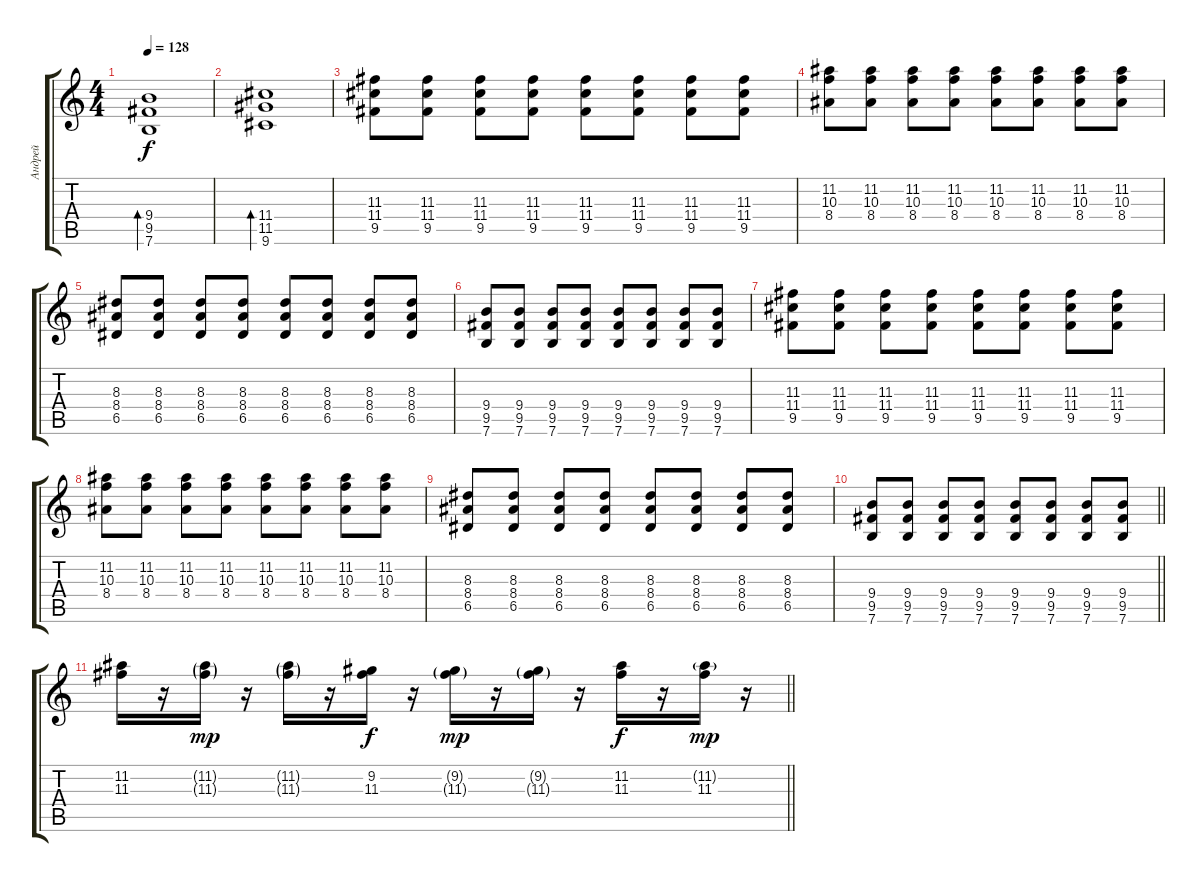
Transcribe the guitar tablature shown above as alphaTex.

\track ("Андрей" "Андрей") {instrument distortionguitar}
\staff {score tabs}
\tuning (E4 B3 G3 D3 A2 E2) {hide}
\ts (4 4)
\tempo 128
\clef g2
\ks c
(9.4 9.5 7.6).1{bd 240 dy f} |
(11.4 11.5 9.6).1{bd 240} |
(11.3 11.4 9.5).8 (11.3 11.4 9.5).8 (11.3 11.4 9.5).8 (11.3 11.4 9.5).8 (11.3 11.4 9.5).8 (11.3 11.4 9.5).8 (11.3 11.4 9.5).8 (11.3 11.4 9.5).8 |
(11.2 10.3 8.4).8 (11.2 10.3 8.4).8 (11.2 10.3 8.4).8 (11.2 10.3 8.4).8 (11.2 10.3 8.4).8 (11.2 10.3 8.4).8 (11.2 10.3 8.4).8 (11.2 10.3 8.4).8 |
(8.3 8.4 6.5).8 (8.3 8.4 6.5).8 (8.3 8.4 6.5).8 (8.3 8.4 6.5).8 (8.3 8.4 6.5).8 (8.3 8.4 6.5).8 (8.3 8.4 6.5).8 (8.3 8.4 6.5).8 |
(9.4 9.5 7.6).8 (9.4 9.5 7.6).8 (9.4 9.5 7.6).8 (9.4 9.5 7.6).8 (9.4 9.5 7.6).8 (9.4 9.5 7.6).8 (9.4 9.5 7.6).8 (9.4 9.5 7.6).8 |
(11.3 11.4 9.5).8 (11.3 11.4 9.5).8 (11.3 11.4 9.5).8 (11.3 11.4 9.5).8 (11.3 11.4 9.5).8 (11.3 11.4 9.5).8 (11.3 11.4 9.5).8 (11.3 11.4 9.5).8 |
(11.2 10.3 8.4).8 (11.2 10.3 8.4).8 (11.2 10.3 8.4).8 (11.2 10.3 8.4).8 (11.2 10.3 8.4).8 (11.2 10.3 8.4).8 (11.2 10.3 8.4).8 (11.2 10.3 8.4).8 |
(8.3 8.4 6.5).8 (8.3 8.4 6.5).8 (8.3 8.4 6.5).8 (8.3 8.4 6.5).8 (8.3 8.4 6.5).8 (8.3 8.4 6.5).8 (8.3 8.4 6.5).8 (8.3 8.4 6.5).8 |
\barLineRight lightlight
(9.4 9.5 7.6).8 (9.4 9.5 7.6).8 (9.4 9.5 7.6).8 (9.4 9.5 7.6).8 (9.4 9.5 7.6).8 (9.4 9.5 7.6).8 (9.4 9.5 7.6).8 (9.4 9.5 7.6).8 |
\barLineRight lightlight
(11.2 11.3).16 r.16 (11.2{g} 11.3{g}).16{dy mp} r.16 (11.2{g} 11.3{g}).16 r.16 (9.2 11.3).16{dy f} r.16 (9.2{g} 11.3{g}).16{dy mp} r.16 (9.2{g} 11.3{g}).16 r.16 (11.2 11.3).16{dy f} r.16 (11.2{g} 11.3).16{dy mp} r.16
